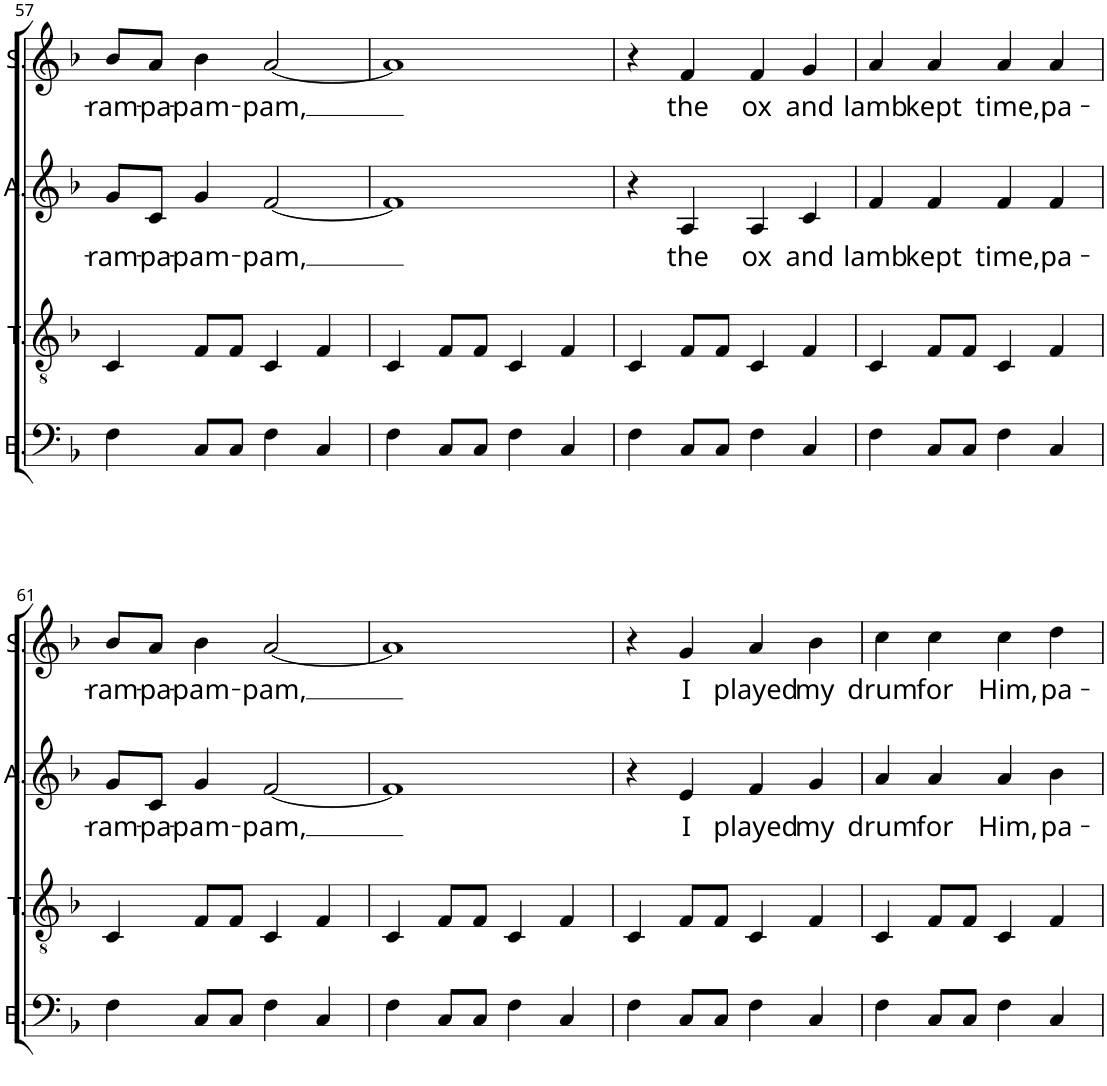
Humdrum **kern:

**kern	**kern	**kern	**text	**kern	**text
*part4	*part3	*part2	*part2	*part1	*part1
*staff4	*staff3	*staff2	*staff2	*staff1	*staff1
*I"Bass	*I"Tenor	*I"Alto	*	*I"Soprano	*
*I'B.	*I'T.	*I'A.	*	*I'S.	*
!!LO:PB:g=z
*clefF4	*clefGv2	*clefG2	*	*clefG2	*
*k[b-]	*k[b-]	*k[b-]	*	*k[b-]	*
*M4/4	*M4/4	*M4/4	*	*M4/4	*
=57	=57	=57	=57	=57	=57
!	!	!	!LO:LY:b	!	!LO:LY:b
4F\	4C/	8g/L	-ram-	8b-/L	-ram-
!	!	!	!LO:LY:b	!	!LO:LY:b
.	.	8c/J	-pa-	8a/J	-pa-
!	!	!	!LO:LY:b	!	!LO:LY:b
8C/L	8F/L	4g/	-pam-	4b-\	-pam-
8C/J	8F/J	.	.	.	.
!	!	!	!LO:LY:b	!	!LO:LY:b
4F\	4C/	[2f/	-pam,	[2a/	-pam,
4C/	4F/	.	.	.	.
=58	=58	=58	=58	=58	=58
4F\	4C/	1f]	.	1a]	.
8C/L	8F/L	.	.	.	.
8C/J	8F/J	.	.	.	.
4F\	4C/	.	.	.	.
4C/	4F/	.	.	.	.
=59	=59	=59	=59	=59	=59
4F\	4C/	4r	.	4r	.
!	!	!	!LO:LY:b	!	!LO:LY:b
8C/L	8F/L	4A/	the	4f/	the
8C/J	8F/J	.	.	.	.
!	!	!	!LO:LY:b	!	!LO:LY:b
4F\	4C/	4A/	ox	4f/	ox
!	!	!	!LO:LY:b	!	!LO:LY:b
4C/	4F/	4c/	and	4g/	and
=60	=60	=60	=60	=60	=60
!	!	!	!LO:LY:b	!	!LO:LY:b
4F\	4C/	4f/	lamb	4a/	lamb
!	!	!	!LO:LY:b	!	!LO:LY:b
8C/L	8F/L	4f/	kept	4a/	kept
8C/J	8F/J	.	.	.	.
!	!	!	!LO:LY:b	!	!LO:LY:b
4F\	4C/	4f/	time,	4a/	time,
!	!	!	!LO:LY:b	!	!LO:LY:b
4C/	4F/	4f/	pa-	4a/	pa-
!!LO:LB:g=z
=61	=61	=61	=61	=61	=61
!	!	!	!LO:LY:b	!	!LO:LY:b
4F\	4C/	8g/L	-ram-	8b-/L	-ram-
!	!	!	!LO:LY:b	!	!LO:LY:b
.	.	8c/J	-pa-	8a/J	-pa-
!	!	!	!LO:LY:b	!	!LO:LY:b
8C/L	8F/L	4g/	-pam-	4b-\	-pam-
8C/J	8F/J	.	.	.	.
!	!	!	!LO:LY:b	!	!LO:LY:b
4F\	4C/	[2f/	-pam,	[2a/	-pam,
4C/	4F/	.	.	.	.
=62	=62	=62	=62	=62	=62
4F\	4C/	1f]	.	1a]	.
8C/L	8F/L	.	.	.	.
8C/J	8F/J	.	.	.	.
4F\	4C/	.	.	.	.
4C/	4F/	.	.	.	.
=63	=63	=63	=63	=63	=63
4F\	4C/	4r	.	4r	.
!	!	!	!LO:LY:b	!	!LO:LY:b
8C/L	8F/L	4e/	I	4g/	I
8C/J	8F/J	.	.	.	.
!	!	!	!LO:LY:b	!	!LO:LY:b
4F\	4C/	4f/	played	4a/	played
!	!	!	!LO:LY:b	!	!LO:LY:b
4C/	4F/	4g/	my	4b-\	my
=64	=64	=64	=64	=64	=64
!	!	!	!LO:LY:b	!	!LO:LY:b
4F\	4C/	4a/	drum	4cc\	drum
!	!	!	!LO:LY:b	!	!LO:LY:b
8C/L	8F/L	4a/	for	4cc\	for
8C/J	8F/J	.	.	.	.
!	!	!	!LO:LY:b	!	!LO:LY:b
4F\	4C/	4a/	Him,	4cc\	Him,
!	!	!	!LO:LY:b	!	!LO:LY:b
4C/	4F/	4b-\	pa-	4dd\	pa-
=	=	=	=	=	=
*-	*-	*-	*-	*-	*-
